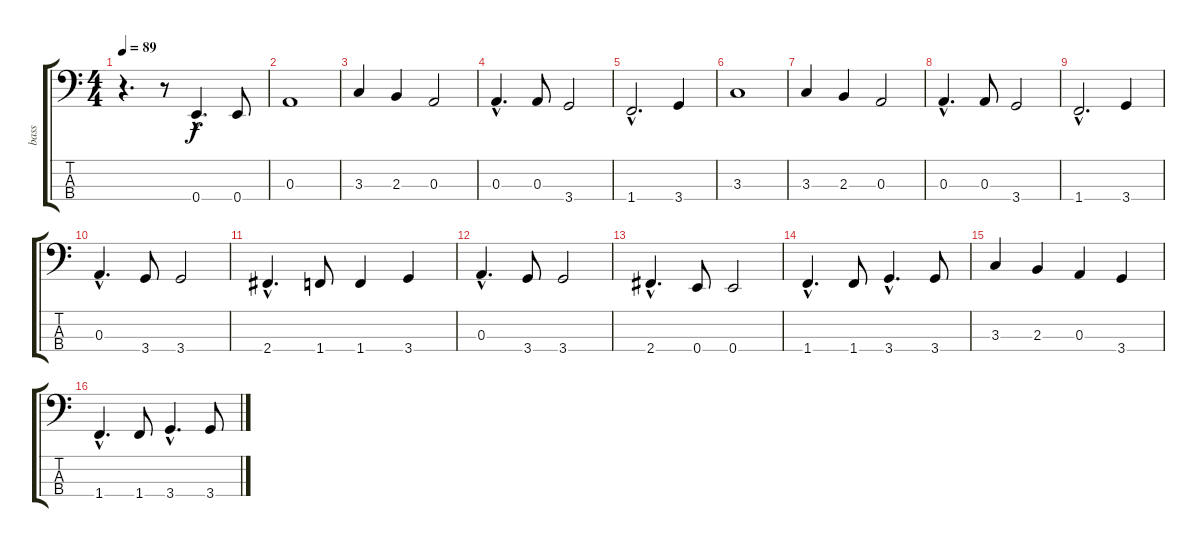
\track ("bass" "bass") {instrument electricbassfinger}
\staff {score tabs}
\tuning (G2 D2 A1 E1) {hide}
\ts (4 4)
\tempo 89
\clef f4
\ks c
r.4{d dy f} r.8 0.4{hac}.4{d} 0.4.8 |
0.3.1 |
3.3.4 2.3.4 0.3.2 |
0.3{hac}.4{d} 0.3.8 3.4.2 |
1.4{hac}.2{d} 3.4.4 |
3.3.1 |
3.3.4 2.3.4 0.3.2 |
0.3{hac}.4{d} 0.3.8 3.4.2 |
1.4{hac}.2{d} 3.4.4 |
0.3{hac}.4{d} 3.4.8 3.4.2 |
2.4{hac}.4{d} 1.4.8 1.4.4 3.4.4 |
0.3{hac}.4{d} 3.4.8 3.4.2 |
2.4{hac}.4{d} 0.4.8 0.4.2 |
1.4{hac}.4{d} 1.4.8 3.4{hac}.4{d} 3.4.8 |
3.3.4 2.3.4 0.3.4 3.4.4 |
1.4{hac}.4{d} 1.4.8 3.4{hac}.4{d} 3.4.8
